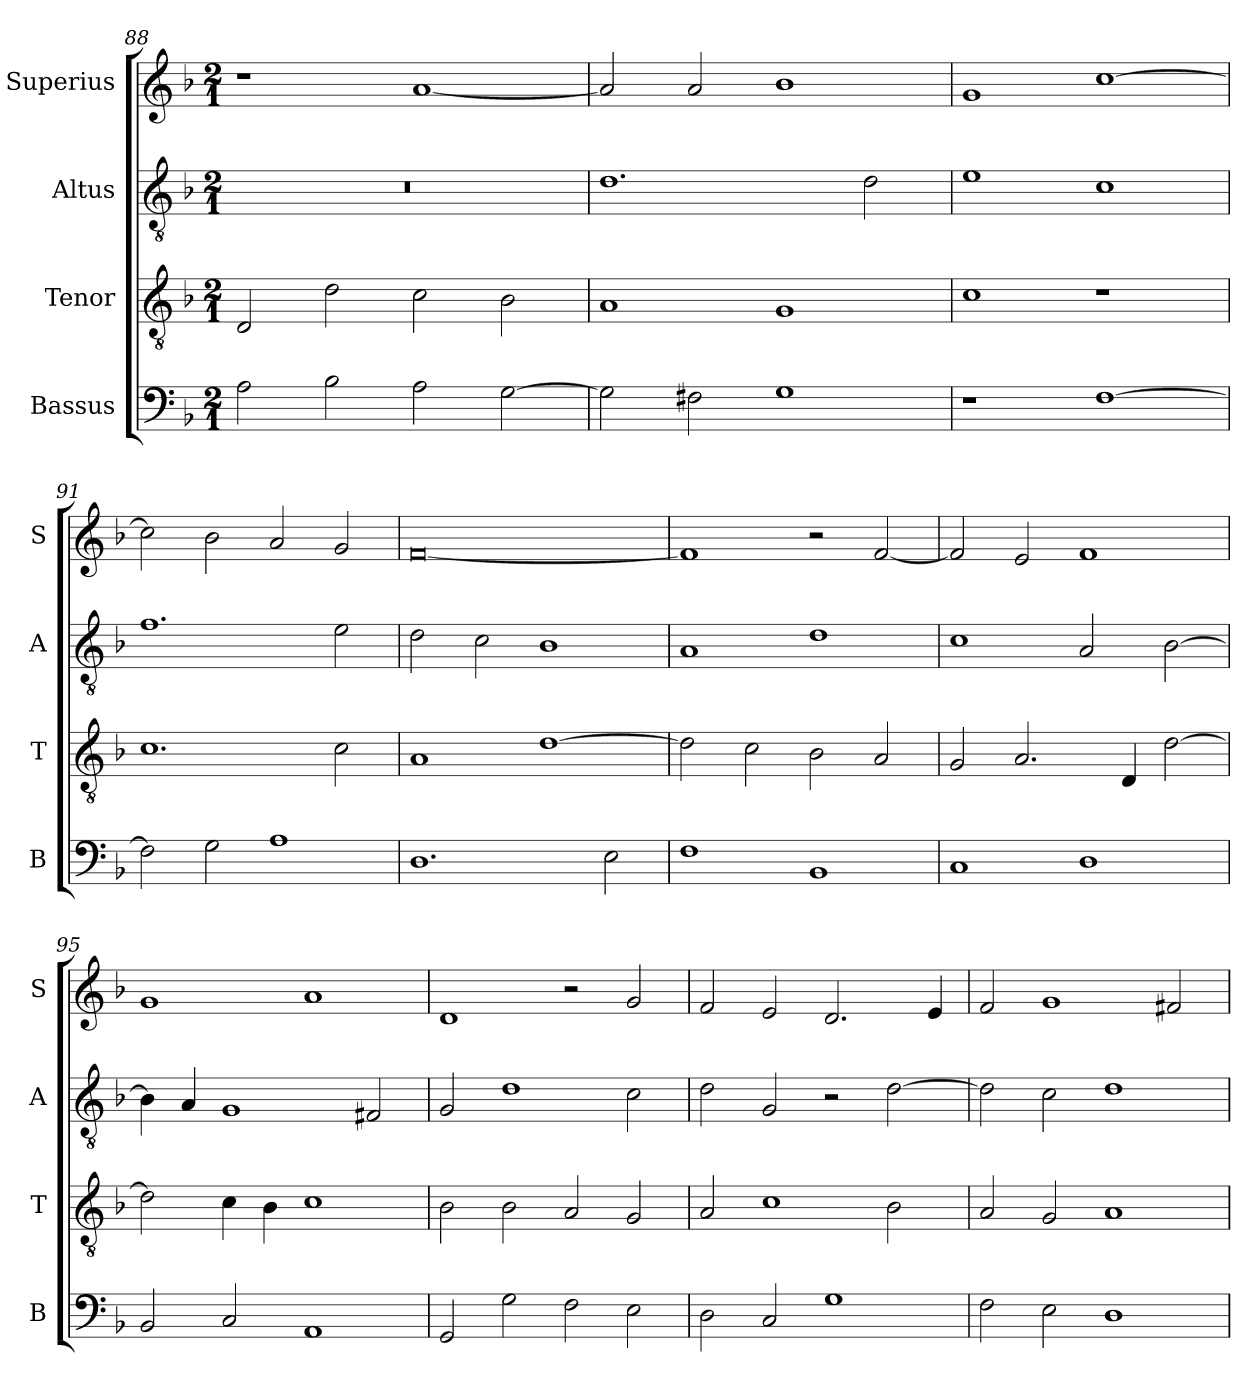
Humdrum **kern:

**kern	**kern	**kern	**kern
*part4	*part3	*part2	*part1
*staff4	*staff3	*staff2	*staff1
*I"Bassus	*I"Tenor	*I"Altus	*I"Superius
*I'B	*I'T	*I'A	*I'S
*clefF4	*clefGv2	*clefGv2	*clefG2
*k[b-]	*k[b-]	*k[b-]	*k[b-]
*F:	*F:	*F:	*F:
*M2/1	*M2/1	*M2/1	*M2/1
=88	=88	=88	=88
2A	2D	0r	1r
2B-	2d	.	.
2A	2c	.	[1a
[2G	2B-	.	.
=89	=89	=89	=89
2G]	1A	1.d	2a]
2F#X	.	.	2a
1G	1G	.	1b-
.	.	2d	.
=90	=90	=90	=90
1r	1c	1e	1g
[1F	1r	1c	[1cc
=91	=91	=91	=91
2F]	1.c	1.f	2cc]
2G	.	.	2b-
1A	.	.	2a
.	2c	2e	2g
=92	=92	=92	=92
1.D	1A	2d	[0f
.	.	2c	.
.	[1d	1B-	.
2E	.	.	.
=93	=93	=93	=93
1F	2d]	1A	1f]
.	2c	.	.
1BB-	2B-	1d	2r
.	2A	.	[2f
=94	=94	=94	=94
1C	2G	1c	2f]
.	2.A	.	2e
1D	.	2A	1f
.	4D	.	.
.	[2d	[2B-	.
=95	=95	=95	=95
2BB-	2d]	4B-]	1g
.	.	4A	.
2C	4c	1G	.
.	4B-	.	.
1AA	1c	.	1a
.	.	2F#X	.
=96	=96	=96	=96
2GG	2B-	2G	1d
2G	2B-	1d	.
2F	2A	.	2r
2E	2G	2c	2g
=97	=97	=97	=97
2D	2A	2d	2f
2C	1c	2G	2e
1G	.	2r	2.d
.	2B-	[2d	.
.	.	.	4e
=98	=98	=98	=98
2F	2A	2d]	2f
2E	2G	2c	1g
1D	1A	1d	.
.	.	.	2f#X
=	=	=	=
*-	*-	*-	*-
